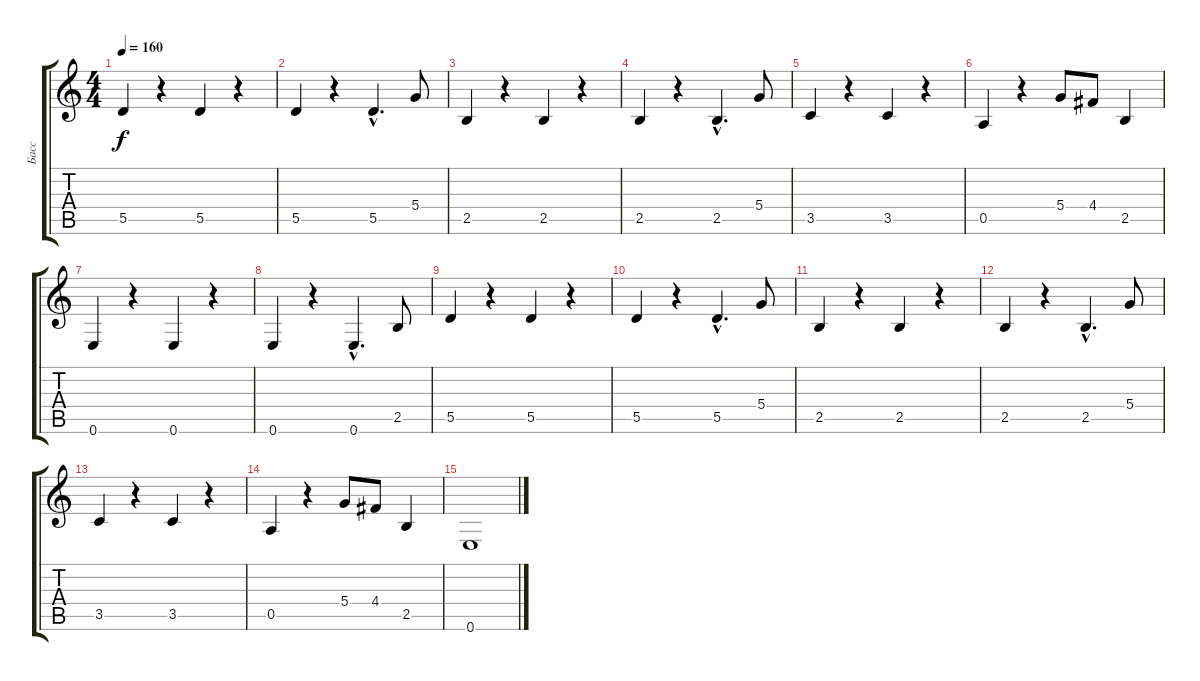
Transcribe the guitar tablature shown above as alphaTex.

\track ("Басс" "Басс") {instrument electricbassfinger}
\staff {score tabs}
\tuning (E4 B3 G3 D3 A2 E2) {hide}
\ts (4 4)
\tempo 160
\clef g2
\ks c
5.5.4{dy f} r.4 5.5.4 r.4 |
5.5.4 r.4 5.5{hac}.4{d} 5.4.8 |
2.5.4 r.4 2.5.4 r.4 |
2.5.4 r.4 2.5{hac}.4{d} 5.4.8 |
3.5.4 r.4 3.5.4 r.4 |
0.5.4 r.4 5.4.8 4.4.8 2.5.4 |
0.6.4 r.4 0.6.4 r.4 |
0.6.4 r.4 0.6{hac}.4{d} 2.5.8 |
5.5.4 r.4 5.5.4 r.4 |
5.5.4 r.4 5.5{hac}.4{d} 5.4.8 |
2.5.4 r.4 2.5.4 r.4 |
2.5.4 r.4 2.5{hac}.4{d} 5.4.8 |
3.5.4 r.4 3.5.4 r.4 |
0.5.4 r.4 5.4.8 4.4.8 2.5.4 |
0.6.1
